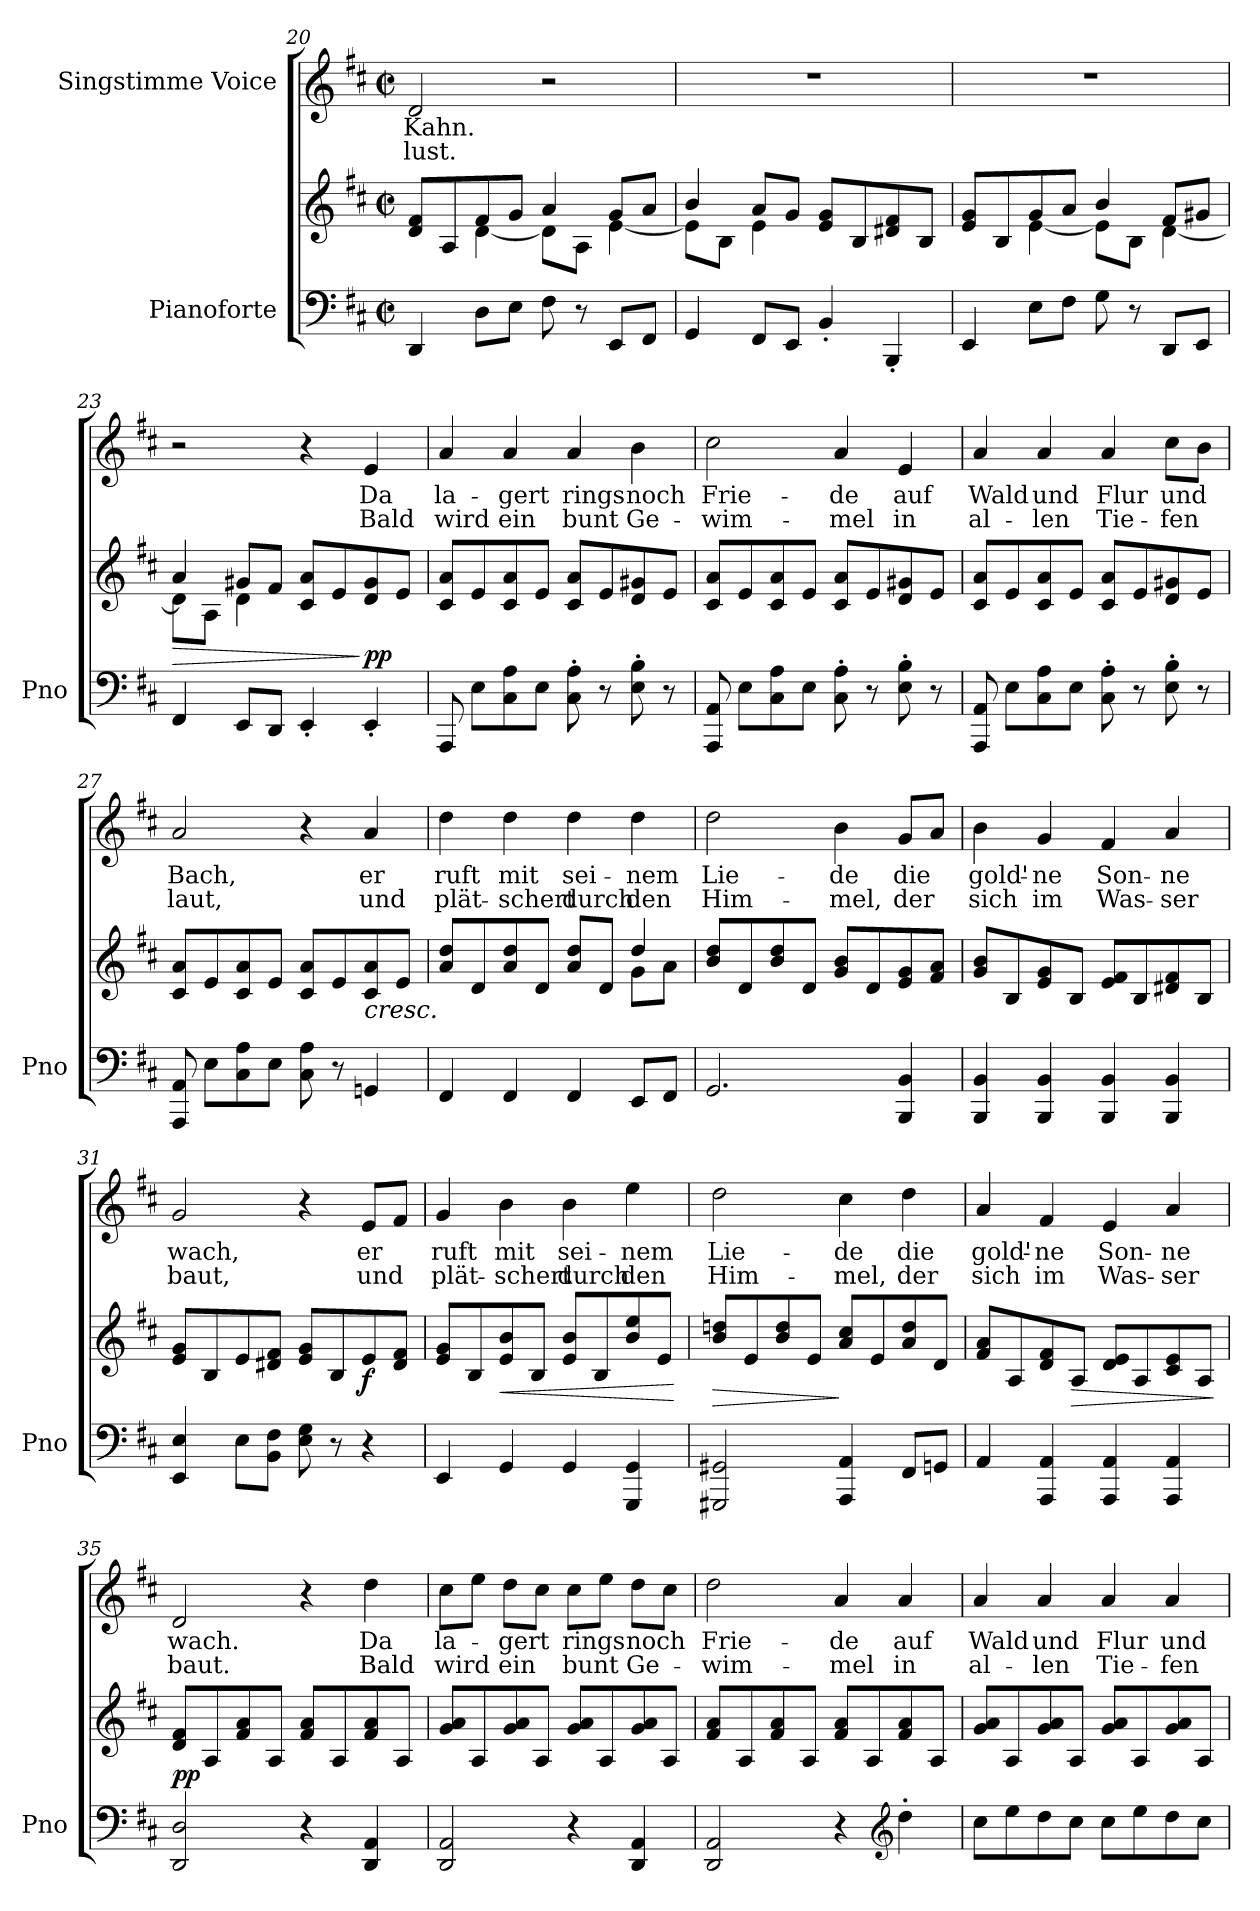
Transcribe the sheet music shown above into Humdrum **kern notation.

**kern	**kern	**dynam	**kern	**text	**text	**dynam
*part2	*part2	*part2	*part1	*part1	*part1	*part1
*staff3	*staff2	*staff2/3	*staff1	*staff1	*staff1	*staff1
*I"Pianoforte	*	*	*I"Singstimme            Voice	*	*	*
*I'Pno	*	*	*	*	*	*
*clefF4	*clefG2	*	*clefG2	*	*	*
*k[f#c#]	*k[f#c#]	*	*k[f#c#]	*	*	*
*M2/2	*M2/2	*	*M2/2	*	*	*
*met(c|)	*met(c|)	*	*met(c|)	*	*	*
=20	=20	=20	=20	=20	=20	=20
*	*^	*	*	*	*	*
!	!	!	!	!	!LO:LY:b	!LO:LY:b	!
4DD/	8d/ 8f#/L	4ryy	.	2d/	Kahn.	-lust.	.
.	8A/	.	.	.	.	.	.
8D\L	8f#/	[4d\	.	.	.	.	.
8E\J	8g/J	.	.	.	.	.	.
8F#\	4a/	8d\L]	.	2r	.	.	.
8r	.	8A\J	.	.	.	.	.
8EE/L	8g/L	[4e\	.	.	.	.	.
8FF#/J	8a/J	.	.	.	.	.	.
!!LO:PB:g=z
=21	=21	=21	=21	=21	=21	=21	=21
4GG/	4b/	8e\L]	.	1r	.	.	.
.	.	8B\J	.	.	.	.	.
8FF#/L	8a/L	4e\	.	.	.	.	.
8EE/J	8g/J	.	.	.	.	.	.
4BB'/	8e/ 8g/L	2ryy	.	.	.	.	.
.	8B/	.	.	.	.	.	.
4BBB'/	8d#X/ 8f#/	.	.	.	.	.	.
.	8B/J	.	.	.	.	.	.
=22	=22	=22	=22	=22	=22	=22	=22
4EE/	8e/ 8g/L	4ryy	.	1r	.	.	.
.	8B/	.	.	.	.	.	.
8E\L	8g/	[4e\	.	.	.	.	.
8F#\J	8a/J	.	.	.	.	.	.
8G\	4b/	8e\L]	.	.	.	.	.
8r	.	8B\J	.	.	.	.	.
8DD/L	8f#/L	[4d\	.	.	.	.	.
8EE/J	8g#X/J	.	.	.	.	.	.
=23	=23	=23	=23	=23	=23	=23	=23
!	!	!	!LO:HP:b	!	!	!	!
4FF#/	4a/	8d\L]	>	2r	.	.	.
.	.	8A\J	.	.	.	.	.
8EE/L	8g#X/L	4d\	.	.	.	.	.
8DD/J	8f#/J	.	.	.	.	.	.
4EE'/	8c#/ 8a/L	2ryy	.	4r	.	.	.
.	8e/	.	.	.	.	.	.
!	!	!	!LO:DY:n=1:b	!	!LO:LY:b	!LO:LY:b	!
4EE'/	8d/ 8g#/	.	] pp	4e/	Da	Bald	.
.	8e/J	.	.	.	.	.	.
*	*v	*v	*	*	*	*	*
=24	=24	=24	=24	=24	=24	=24
!	!	!	!	!LO:LY:b	!LO:LY:b	!
8AAA/	8c#/ 8a/L	.	4a/	la-	wird	.
8E\L	8e/	.	.	.	.	.
!	!	!	!	!LO:LY:b	!LO:LY:b	!
8C#\ 8A\	8c#/ 8a/	.	4a/	-gert	ein	.
8E\J	8e/J	.	.	.	.	.
!	!	!	!	!LO:LY:b	!LO:LY:b	!
8C#\' 8A\'	8c#/ 8a/L	.	4a/	rings	bunt	.
8r	8e/	.	.	.	.	.
!	!	!	!	!LO:LY:b	!LO:LY:b	!
8E\' 8B\'	8d/ 8g#X/	.	4b\	noch	Ge-	.
8r	8e/J	.	.	.	.	.
=25	=25	=25	=25	=25	=25	=25
!	!	!	!	!LO:LY:b	!LO:LY:b	!
8AAA/ 8AA/	8c#/ 8a/L	.	2cc#\	Frie-	-wim-	.
8E\L	8e/	.	.	.	.	.
8C#\ 8A\	8c#/ 8a/	.	.	.	.	.
8E\J	8e/J	.	.	.	.	.
!	!	!	!	!LO:LY:b	!LO:LY:b	!
8C#\' 8A\'	8c#/ 8a/L	.	4a/	-de	-mel	.
8r	8e/	.	.	.	.	.
!	!	!	!	!LO:LY:b	!LO:LY:b	!
8E\' 8B\'	8d/ 8g#X/	.	4e/	auf	in	.
8r	8e/J	.	.	.	.	.
!!LO:LB:g=z
=26	=26	=26	=26	=26	=26	=26
!	!	!	!	!LO:LY:b	!LO:LY:b	!
8AAA/ 8AA/	8c#/ 8a/L	.	4a/	Wald	al-	.
8E\L	8e/	.	.	.	.	.
!	!	!	!	!LO:LY:b	!LO:LY:b	!
8C#\ 8A\	8c#/ 8a/	.	4a/	und	-len	.
8E\J	8e/J	.	.	.	.	.
!	!	!	!	!LO:LY:b	!LO:LY:b	!
8C#\' 8A\'	8c#/ 8a/L	.	4a/	Flur	Tie-	.
8r	8e/	.	.	.	.	.
!	!	!	!	!LO:LY:b	!LO:LY:b	!
8E\' 8B\'	8d/ 8g#X/	.	8cc#\L	und	-fen	.
8r	8e/J	.	8b\J	.	.	.
=27	=27	=27	=27	=27	=27	=27
!	!	!	!	!LO:LY:b	!LO:LY:b	!
8AAA/ 8AA/	8c#/ 8a/L	.	2a/	Bach,	laut,	.
8E\L	8e/	.	.	.	.	.
8C#\ 8A\	8c#/ 8a/	.	.	.	.	.
8E\J	8e/J	.	.	.	.	.
8C#\ 8A\	8c#/ 8a/L	.	4r	.	.	.
8r	8e/	.	.	.	.	.
!	!LO:TX:b:i:t=cresc.	!	!	!	!	!
!	!	!	!	!LO:LY:b	!LO:LY:b	!
4GGn/	8c#/ 8a/	.	4a/	er	und	.
.	8e/J	.	.	.	.	.
=28	=28	=28	=28	=28	=28	=28
*	*^	*	*	*	*	*
!	!	!	!	!	!LO:LY:b	!LO:LY:b	!
4FF#/	8a/ 8dd/L	2.reyy	.	4dd\	ruft	plät-	.
.	8d/	.	.	.	.	.	.
!	!	!	!	!	!LO:LY:b	!LO:LY:b	!
4FF#/	8a/ 8dd/	.	.	4dd\	mit	-schert	.
.	8d/J	.	.	.	.	.	.
!	!	!	!	!	!LO:LY:b	!LO:LY:b	!
4FF#/	8a/ 8dd/L	.	.	4dd\	sei-	durch	.
.	8d/J	.	.	.	.	.	.
!	!	!	!	!	!LO:LY:b	!LO:LY:b	!
8EE/L	4dd/	8g\L	.	4dd\	-nem	den	.
8FF#/J	.	8a\J	.	.	.	.	.
=29	=29	=29	=29	=29	=29	=29	=29
!	!	!	!	!	!LO:LY:b	!LO:LY:b	!
*	*v	*v	*	*	*	*	*
2.GG/	8b/ 8dd/L	.	2dd\	Lie-	Him-	.
.	8d/	.	.	.	.	.
.	8b/ 8dd/	.	.	.	.	.
.	8d/J	.	.	.	.	.
!	!	!	!	!LO:LY:b	!LO:LY:b	!
.	8g/ 8b/L	.	4b\	-de	-mel,	.
.	8d/	.	.	.	.	.
!	!	!	!	!LO:LY:b	!LO:LY:b	!
4BBB/ 4BB/	8e/ 8g/	.	8g/L	die	der	.
.	8f#/ 8a/J	.	8a/J	.	.	.
=30	=30	=30	=30	=30	=30	=30
!	!	!	!	!LO:LY:b	!LO:LY:b	!
4BBB/ 4BB/	8g/ 8b/L	.	4b\	gold'-	sich	.
.	8B/	.	.	.	.	.
!	!	!	!	!LO:LY:b	!LO:LY:b	!
4BBB/ 4BB/	8e/ 8g/	.	4g/	-ne	im	.
.	8B/J	.	.	.	.	.
!	!	!	!	!LO:LY:b	!LO:LY:b	!
4BBB/ 4BB/	8e/ 8f#/L	.	4f#/	Son-	Was-	.
.	8B/	.	.	.	.	.
!	!	!	!	!LO:LY:b	!LO:LY:b	!
4BBB/ 4BB/	8d#X/ 8f#/	.	4a/	-ne	-ser	.
.	8B/J	.	.	.	.	.
!!LO:LB:g=z
=31	=31	=31	=31	=31	=31	=31
!	!	!	!	!LO:LY:b	!LO:LY:b	!
4EE/ 4E/	8e/ 8g/L	.	2g/	wach,	baut,	.
.	8B/	.	.	.	.	.
8E\L	8e/	.	.	.	.	.
8BB\ 8F#\J	8d#X/ 8f#/J	.	.	.	.	.
8E\ 8G\	8e/ 8g/L	.	4r	.	.	.
8r	8B/	.	.	.	.	.
!	!	!LO:DY:b	!	!LO:LY:b	!LO:LY:b	!
4r	8e/	f	8e/L	er	und	.
.	8d#/ 8f#/J	.	8f#/J	.	.	.
=32	=32	=32	=32	=32	=32	=32
!	!	!	!	!LO:LY:b	!LO:LY:b	!
4EE/	8e/ 8g/L	.	4g/	ruft	plät-	.
.	8B/	.	.	.	.	.
!	!	!LO:HP:b	!	!LO:LY:b	!LO:LY:b	!
4GG/	8e/ 8b/	<	4b\	mit	-schert	.
.	8B/J	.	.	.	.	.
!	!	!	!	!LO:LY:b	!LO:LY:b	!
4GG/	8e/ 8b/L	.	4b\	sei-	durch	.
.	8B/	.	.	.	.	.
!	!	!	!	!LO:LY:b	!LO:LY:b	!
4GGG/ 4GG/	8b/ 8ee/	.	4ee\	-nem	den	.
.	8e/J	.	.	.	.	.
.	.	[	.	.	.	.
=33	=33	=33	=33	=33	=33	=33
!	!	!LO:HP:b	!	!LO:LY:b	!LO:LY:b	!
2GGG#X/ 2GG#X/	8b/ 8ddn/L	>	2dd\	Lie-	Him-	.
.	8e/	.	.	.	.	.
.	8b/ 8dd/	.	.	.	.	.
.	8e/J	.	.	.	.	.
!	!	!	!	!LO:LY:b	!LO:LY:b	!
4AAA/ 4AA/	8a/ 8cc#/L	]	4cc#\	-de	-mel,	.
.	8e/	.	.	.	.	.
!	!	!	!	!LO:LY:b	!LO:LY:b	!
8FF#/L	8a/ 8dd/	.	4dd\	die	der	.
8GGn/J	8d/J	.	.	.	.	.
=34	=34	=34	=34	=34	=34	=34
!	!	!	!	!LO:LY:b	!LO:LY:b	!
4AA/	8f#/ 8a/L	.	4a/	gold'-	sich	.
.	8A/	.	.	.	.	.
!	!	!	!	!LO:LY:b	!LO:LY:b	!
4AAA/ 4AA/	8d/ 8f#/	.	4f#/	-ne	im	.
!	!	!LO:HP:b	!	!	!	!
.	8A/J	>	.	.	.	.
!	!	!	!	!LO:LY:b	!LO:LY:b	!
4AAA/ 4AA/	8d/ 8e/L	.	4e/	Son-	Was-	.
.	8A/	.	.	.	.	.
!	!	!	!	!LO:LY:b	!LO:LY:b	!
4AAA/ 4AA/	8c#/ 8e/	.	4a/	-ne	-ser	.
.	8A/J	.	.	.	.	.
.	.	]	.	.	.	.
!!LO:LB:g=z
=35	=35	=35	=35	=35	=35	=35
!	!	!LO:DY:b	!	!LO:LY:b	!LO:LY:b	!
2DD/ 2D/	8d/ 8f#/L	pp	2d/	wach.	baut.	.
.	8A/	.	.	.	.	.
.	8f#/ 8a/	.	.	.	.	.
.	8A/J	.	.	.	.	.
4r	8f#/ 8a/L	.	4r	.	.	.
.	8A/	.	.	.	.	.
!	!	!	!	!LO:LY:b	!LO:LY:b	!LO:DY:a
4DD/ 4AA/	8f#/ 8a/	.	4dd\	Da	Bald	other-dynamics
.	8A/J	.	.	.	.	.
=36	=36	=36	=36	=36	=36	=36
!	!	!	!	!LO:LY:b	!LO:LY:b	!
2DD/ 2AA/	8g/ 8a/L	.	8cc#\L	la-	wird	.
.	8A/	.	8ee\J	.	.	.
!	!	!	!	!LO:LY:b	!LO:LY:b	!
.	8g/ 8a/	.	8dd\L	-gert	ein	.
.	8A/J	.	8cc#\J	.	.	.
!	!	!	!	!LO:LY:b	!LO:LY:b	!
4r	8g/ 8a/L	.	8cc#\L	rings	bunt	.
.	8A/	.	8ee\J	.	.	.
!	!	!	!	!LO:LY:b	!LO:LY:b	!
4DD/ 4AA/	8g/ 8a/	.	8dd\L	noch	Ge-	.
.	8A/J	.	8cc#\J	.	.	.
=37	=37	=37	=37	=37	=37	=37
!	!	!	!	!LO:LY:b	!LO:LY:b	!
2DD/ 2AA/	8f#/ 8a/L	.	2dd\	Frie-	-wim-	.
.	8A/	.	.	.	.	.
.	8f#/ 8a/	.	.	.	.	.
.	8A/J	.	.	.	.	.
!	!	!	!	!LO:LY:b	!LO:LY:b	!
4r	8f#/ 8a/L	.	4a/	-de	-mel	.
.	8A/	.	.	.	.	.
*clefG2	*	*	*	*	*	*
!	!	!	!	!LO:LY:b	!LO:LY:b	!
4dd'\	8f#/ 8a/	.	4a/	auf	in	.
.	8A/J	.	.	.	.	.
=38	=38	=38	=38	=38	=38	=38
!	!	!	!	!LO:LY:b	!LO:LY:b	!
8cc#\L	8g/ 8a/L	.	4a/	Wald	al-	.
8ee\	8A/	.	.	.	.	.
!	!	!	!	!LO:LY:b	!LO:LY:b	!
8dd\	8g/ 8a/	.	4a/	und	-len	.
8cc#\J	8A/J	.	.	.	.	.
!	!	!	!	!LO:LY:b	!LO:LY:b	!
8cc#\L	8g/ 8a/L	.	4a/	Flur	Tie-	.
8ee\	8A/	.	.	.	.	.
!	!	!	!	!LO:LY:b	!LO:LY:b	!
8dd\	8g/ 8a/	.	4a/	und	-fen	.
8cc#\J	8A/J	.	.	.	.	.
=	=	=	=	=	=	=
*-	*-	*-	*-	*-	*-	*-
